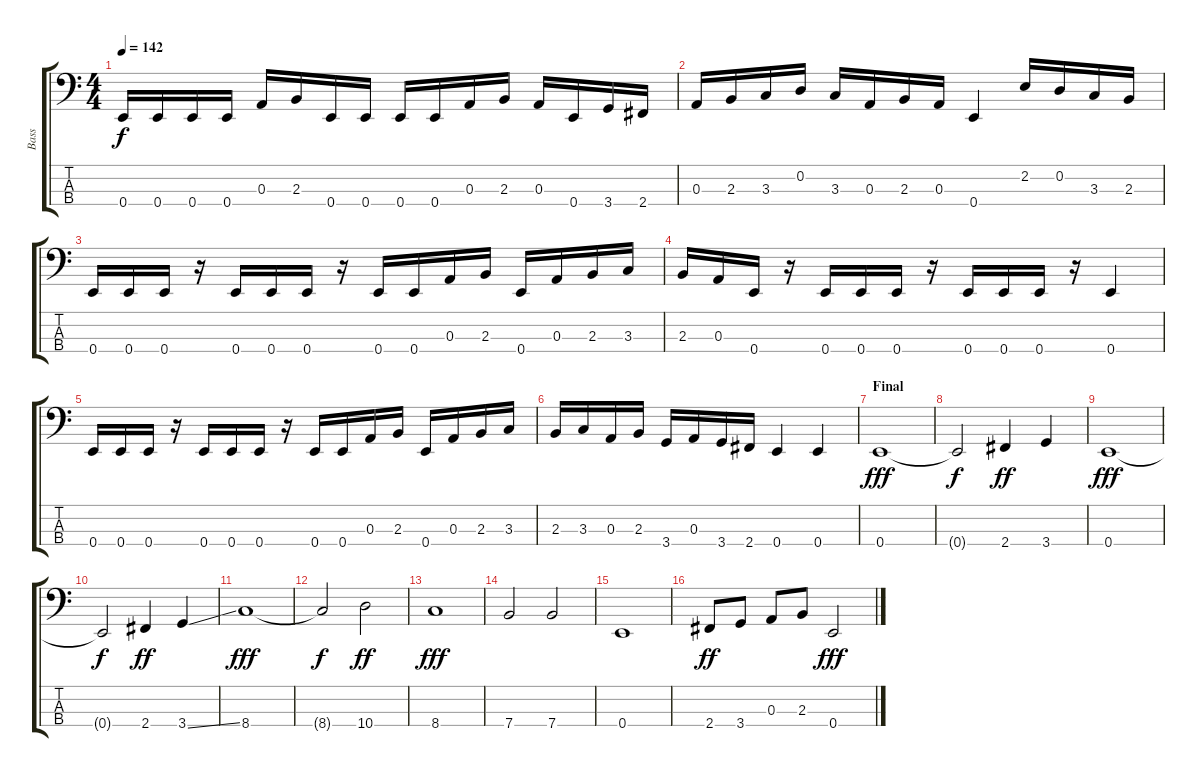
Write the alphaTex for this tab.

\track ("Bass" "Bass") {instrument electricbassfinger}
\staff {score tabs}
\tuning (G2 D2 A1 E1) {hide}
\ts (4 4)
\tempo 142
\clef f4
\ks c
0.4.16{dy f} 0.4.16 0.4.16 0.4.16 0.3.16 2.3.16 0.4.16 0.4.16 0.4.16 0.4.16 0.3.16 2.3.16 0.3.16 0.4.16 3.4.16 2.4.16 |
0.3.16 2.3.16 3.3.16 0.2.16 3.3.16 0.3.16 2.3.16 0.3.16 0.4.4 2.2.16 0.2.16 3.3.16 2.3.16 |
0.4.16 0.4.16 0.4.16 r.16 0.4.16 0.4.16 0.4.16 r.16 0.4.16 0.4.16 0.3.16 2.3.16 0.4.16 0.3.16 2.3.16 3.3.16 |
2.3.16 0.3.16 0.4.16 r.16 0.4.16 0.4.16 0.4.16 r.16 0.4.16 0.4.16 0.4.16 r.16 0.4.4 |
0.4.16 0.4.16 0.4.16 r.16 0.4.16 0.4.16 0.4.16 r.16 0.4.16 0.4.16 0.3.16 2.3.16 0.4.16 0.3.16 2.3.16 3.3.16 |
2.3.16 3.3.16 0.3.16 2.3.16 3.4.16 0.3.16 3.4.16 2.4.16 0.4.4 0.4.4 |
\section ("" "Final")
0.4.1{dy fff volume 14} |
0.4{t}.2{dy f} 2.4.4{dy ff} 3.4.4 |
0.4.1{dy fff} |
0.4{t}.2{dy f} 2.4.4{dy ff} 3.4{ss}.4 |
8.4.1{dy fff} |
8.4{t}.2{dy f} 10.4.2{dy ff} |
8.4.1{dy fff} |
7.4.2 7.4.2 |
0.4.1 |
2.4.8{dy ff} 3.4.8 0.3.8 2.3.8 0.4.2{dy fff}
